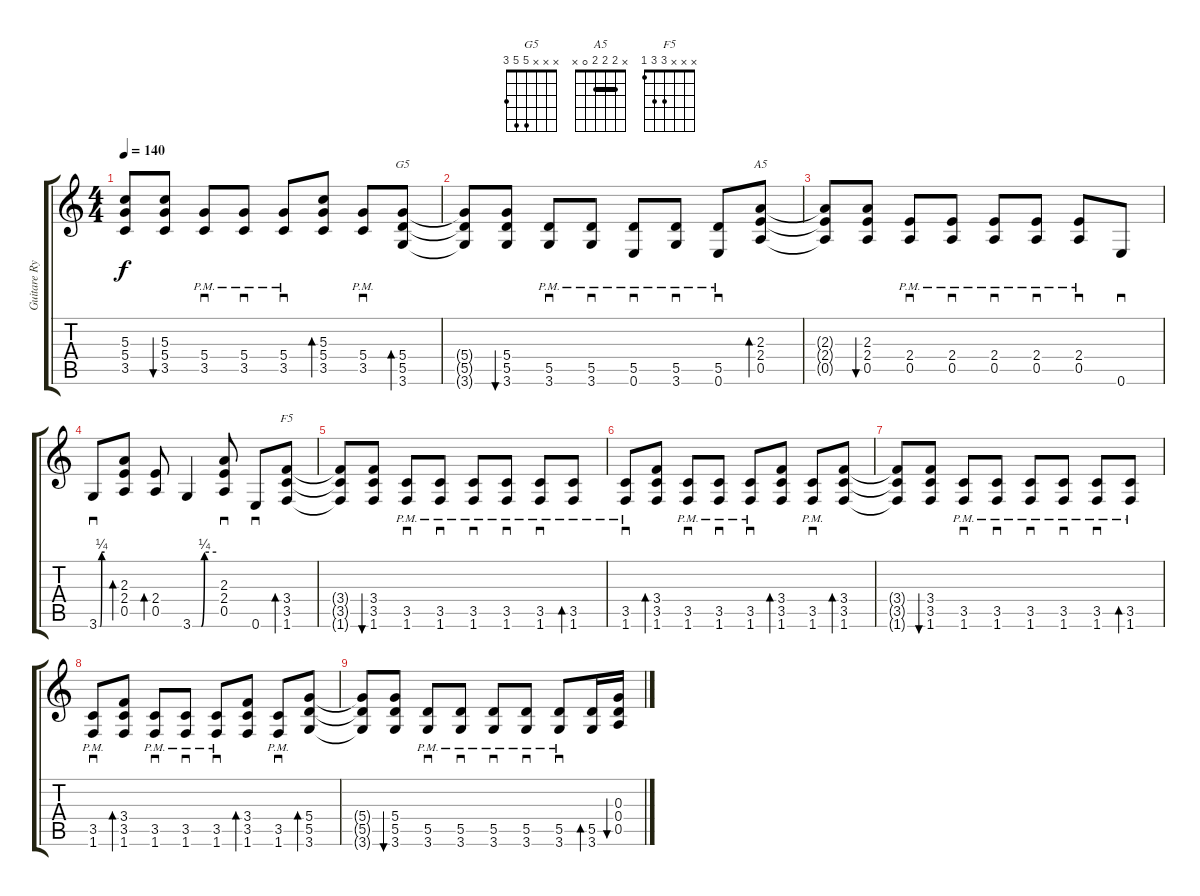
\track ("Guitare Rythmique" "Guitare Ry") {instrument distortionguitar}
\staff {score tabs}
\tuning (E4 B3 G3 D3 A2 E2) {hide}
\chord ("G5" x x x 5 5 3)
\chord ("A5" x 2 2 2 0 x) {barre 2}
\chord ("F5" x x x 3 3 1)
\ts (4 4)
\tempo 140
\clef g2
\ks c
(5.3{t} 5.4{t} 3.5{t}).8{dy f} (5.3 5.4 3.5).8{bu 60} (5.4{pm} 3.5{pm}).8{sd} (5.4{pm} 3.5{pm}).8{sd} (5.4{pm} 3.5{pm}).8{sd} (5.3 5.4 3.5).8{bd 60} (5.4{pm} 3.5{pm}).8{sd} (5.4 5.5 3.6).8{bd 60 ch "G5"} |
(5.4{t} 5.5{t} 3.6{t}).8 (5.4 5.5 3.6).8{bu 60} (5.5{pm} 3.6{pm}).8{sd} (5.5{pm} 3.6{pm}).8{sd} (5.5{pm} 0.6{pm}).8{sd} (5.5{pm} 3.6{pm}).8{sd} (5.5{pm} 0.6{pm}).8{sd} (2.3 2.4 0.5).8{bd 60 ch "A5"} |
(2.3{t} 2.4{t} 0.5{t}).8 (2.3 2.4 0.5).8{bu 60} (2.4{pm} 0.5{pm}).8{sd} (2.4{pm} 0.5{pm}).8{sd} (2.4{pm} 0.5{pm}).8{sd} (2.4{pm} 0.5{pm}).8{sd} (2.4{pm} 0.5{pm}).8{sd} 0.6.8{sd} |
3.6{be (custom 0 0 15 0 30 1 60 1)}.8{sd} (2.3 2.4 0.5).8{bd 60} (2.4 0.5).8{bd 60} 3.6{be (custom 0 0 22 0 30 1 60 1)}.4 (2.3 2.4 0.5).8{sd} 0.6.8{sd} (3.4 3.5 1.6).8{bd 60 ch "F5"} |
(3.4{t} 3.5{t} 1.6{t}).8 (3.4 3.5 1.6).8{bu 60} (3.5{pm} 1.6{pm}).8{sd} (3.5{pm} 1.6{pm}).8{sd} (3.5{pm} 1.6{pm}).8{sd} (3.5{pm} 1.6{pm}).8{sd} (3.5{pm} 1.6{pm}).8{sd} (3.5{pm} 1.6{pm}).8{bd 60} |
(3.5{pm} 1.6{pm}).8{sd} (3.4 3.5 1.6).8{bd 60} (3.5{pm} 1.6{pm}).8{sd} (3.5{pm} 1.6{pm}).8{sd} (3.5{pm} 1.6{pm}).8{sd} (3.4 3.5 1.6).8{bd 60} (3.5{pm} 1.6{pm}).8{sd} (3.4 3.5 1.6).8{bd 60} |
(3.4{t} 3.5{t} 1.6{t}).8 (3.4 3.5 1.6).8{bu 60} (3.5{pm} 1.6{pm}).8{sd} (3.5{pm} 1.6{pm}).8{sd} (3.5{pm} 1.6{pm}).8{sd} (3.5{pm} 1.6{pm}).8{sd} (3.5{pm} 1.6{pm}).8{sd} (3.5{pm} 1.6{pm}).8{bd 60} |
(3.5{pm} 1.6{pm}).8{sd} (3.4 3.5 1.6).8{bd 60} (3.5{pm} 1.6{pm}).8{sd} (3.5{pm} 1.6{pm}).8{sd} (3.5{pm} 1.6{pm}).8{sd} (3.4 3.5 1.6).8{bd 60} (3.5{pm} 1.6{pm}).8{sd} (5.4 5.5 3.6).8{bd 60} |
(5.4{t} 5.5{t} 3.6{t}).8 (5.4 5.5 3.6).8{bu 60} (5.5{pm} 3.6{pm}).8{sd} (5.5{pm} 3.6{pm}).8{sd} (5.5{pm} 3.6{pm}).8{sd} (5.5{pm} 3.6{pm}).8{sd} (5.5{pm} 3.6{pm}).8{sd} (5.5 3.6).16{bd 60} (0.3 0.4 0.5).16{bu 60}
